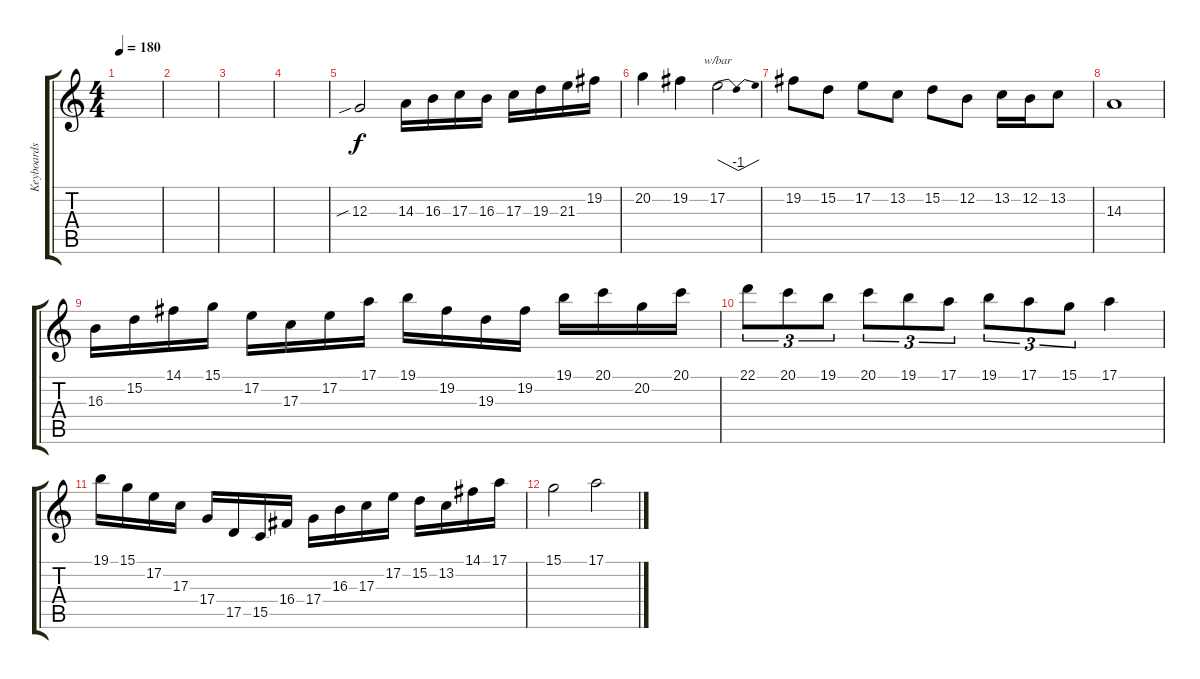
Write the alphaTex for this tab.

\track ("Keyboards Solo" "Keyboards ") {instrument lead1square}
\staff {score tabs}
\tuning (E4 B3 G3 D3 A2 E2) {hide}
\ts (4 4)
\tempo 180
\clef g2
\ks c
|
|
|
|
12.3{sib}.2 14.3.16 16.3.16 17.3.16 16.3.16 17.3.16 19.3.16 21.3.16 19.2.16 |
20.2.4 19.2.4 17.2.2{tbe (dip default 0 0 30 -4 60 0)} |
19.2.8 15.2.8 17.2.8 13.2.8 15.2.8 12.2.8 13.2.16 12.2.16 13.2.8 |
14.3.1 |
16.3.16 15.2.16 14.1.16 15.1.16 17.2.16 17.3.16 17.2.16 17.1.16 19.1.16 19.2.16 19.3.16 19.2.16 19.1.16 20.1.16 20.2.16 20.1.16 |
22.1.8{tu (3 2)} 20.1.8{tu (3 2)} 19.1.8{tu (3 2)} 20.1.8{tu (3 2)} 19.1.8{tu (3 2)} 17.1.8{tu (3 2)} 19.1.8{tu (3 2)} 17.1.8{tu (3 2)} 15.1.8{tu (3 2)} 17.1.4 |
19.1.16 15.1.16 17.2.16 17.3.16 17.4.16 17.5.16 15.5.16 16.4.16 17.4.16 16.3.16 17.3.16 17.2.16 15.2.16 13.2.16 14.1.16 17.1.16 |
15.1.2 17.1.2
